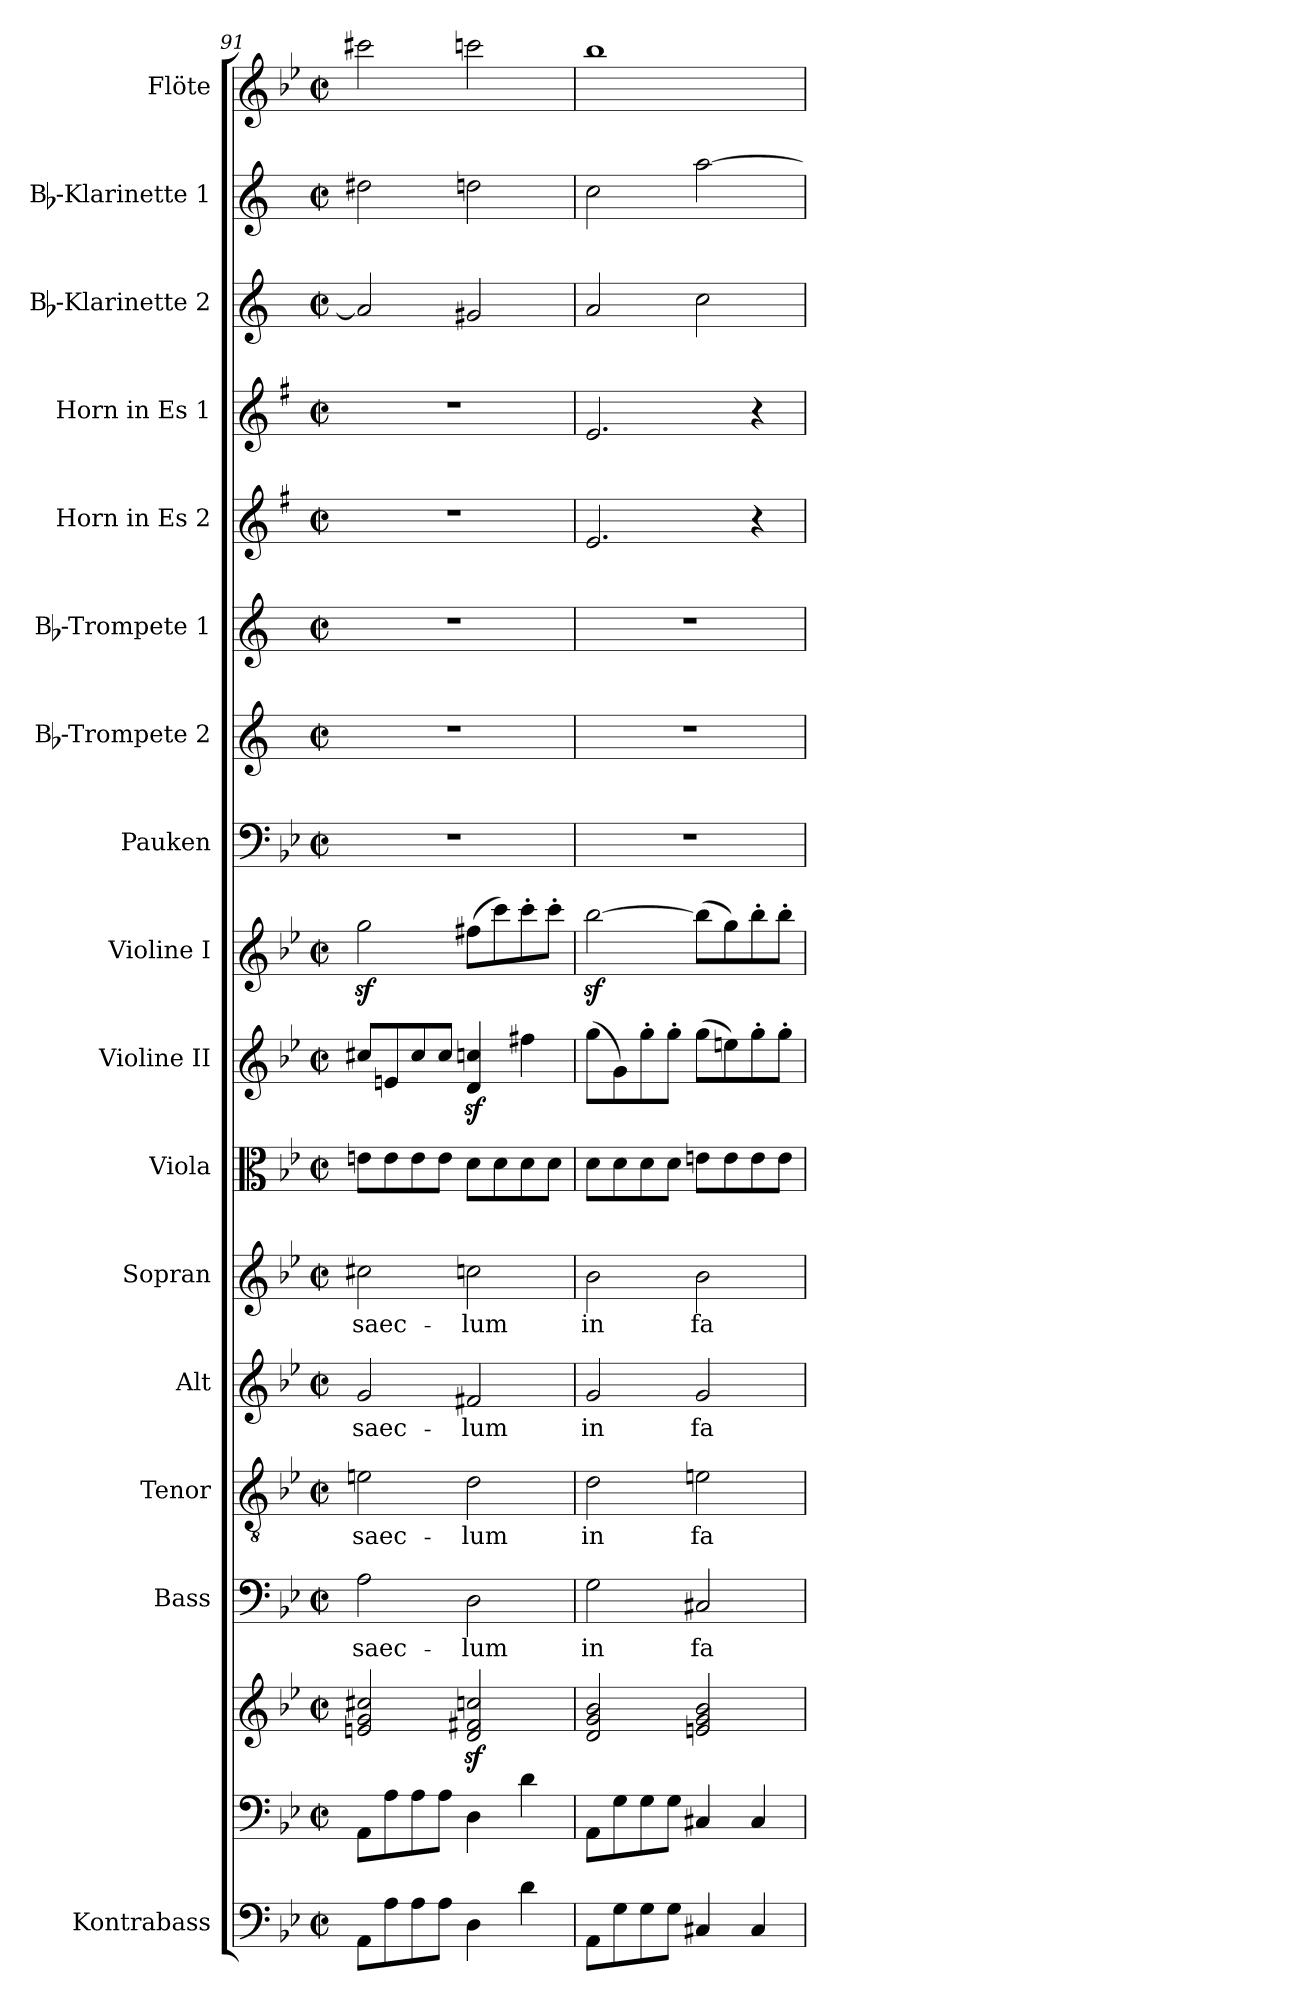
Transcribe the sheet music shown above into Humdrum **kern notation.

**kern	**kern	**kern	**kern	**text	**kern	**text	**kern	**text	**kern	**text	**kern	**kern	**kern	**kern	**kern	**kern	**kern	**kern	**kern	**kern	**kern
*part17	*part16	*part16	*part15	*part15	*part14	*part14	*part13	*part13	*part12	*part12	*part11	*part10	*part9	*part8	*part7	*part6	*part5	*part4	*part3	*part2	*part1
*staff18	*staff17	*staff16	*staff15	*staff15	*staff14	*staff14	*staff13	*staff13	*staff12	*staff12	*staff11	*staff10	*staff9	*staff8	*staff7	*staff6	*staff5	*staff4	*staff3	*staff2	*staff1
*I"Kontrabass	*	*	*I"Bass	*	*I"Tenor	*	*I"Alt	*	*I"Sopran	*	*I"Viola	*I"Violine II	*I"Violine I	*I"Pauken	*I"Bb-Trompete 2	*I"Bb-Trompete 1	*I"Horn in Es 2	*I"Horn in Es 1	*I"Bb-Klarinette 2	*I"Bb-Klarinette 1	*I"Flöte
*I'Kb.	*	*	*I'B.	*	*I'T.	*	*I'A.	*	*I'S.	*	*I'Vla.	*I'Vl. II	*I'Vl. I	*I'Pk.	*I'Bb Trp. 2	*I'Bb Trp. 1	*	*	*I'Bb Kl. 2	*I'Bb Kl. 1	*I'Fl.
*clefF4	*clefF4	*clefG2	*clefF4	*	*clefGv2	*	*clefG2	*	*clefG2	*	*clefC3	*clefG2	*clefG2	*clefF4	*clefG2	*clefG2	*clefG2	*clefG2	*clefG2	*clefG2	*clefG2
*ITrd7c12	*	*	*	*	*	*	*	*	*	*	*	*	*	*	*ITrd1c2	*ITrd1c2	*ITrd5c9	*ITrd5c9	*ITrd1c2	*ITrd1c2	*
*k[b-e-]	*k[b-e-]	*k[b-e-]	*k[b-e-]	*	*k[b-e-]	*	*k[b-e-]	*	*k[b-e-]	*	*k[b-e-]	*k[b-e-]	*k[b-e-]	*k[b-e-]	*k[b-e-]	*k[b-e-]	*k[b-e-]	*k[b-e-]	*k[b-e-]	*k[b-e-]	*k[b-e-]
*B-:	*B-:	*B-:	*B-:	*	*B-:	*	*B-:	*	*B-:	*	*B-:	*B-:	*B-:	*B-:	*B-:	*B-:	*B-:	*B-:	*B-:	*B-:	*B-:
*M2/2	*M2/2	*M2/2	*M2/2	*	*M2/2	*	*M2/2	*	*M2/2	*	*M2/2	*M2/2	*M2/2	*M2/2	*M2/2	*M2/2	*M2/2	*M2/2	*M2/2	*M2/2	*M2/2
*met(c|)	*met(c|)	*met(c|)	*met(c|)	*	*met(c|)	*	*met(c|)	*	*met(c|)	*	*met(c|)	*met(c|)	*met(c|)	*met(c|)	*met(c|)	*met(c|)	*met(c|)	*met(c|)	*met(c|)	*met(c|)	*met(c|)
=91	=91	=91	=91	=91	=91	=91	=91	=91	=91	=91	=91	=91	=91	=91	=91	=91	=91	=91	=91	=91	=91
!	!	!	!	!LO:LY:b	!	!LO:LY:b	!	!LO:LY:b	!	!LO:LY:b	!	!	!	!	!	!	!	!	!	!	!
8AAA\L	8AA\L	2en/ 2g/ 2cc#X/	2A\	saec-	2en\	saec-	2g/	saec-	2cc#X\	saec-	8en\L	8cc#X/L	2ggz<\	1r	1r	1r	1r	1r	2g/]	2cc#X\	2ccc#X\
8AA\	8A\	.	.	.	.	.	.	.	.	.	8e\	8en/	.	.	.	.	.	.	.	.	.
8AA\	8A\	.	.	.	.	.	.	.	.	.	8e\	8cc#/	.	.	.	.	.	.	.	.	.
8AA\J	8A\J	.	.	.	.	.	.	.	.	.	8e\J	8cc#/J	.	.	.	.	.	.	.	.	.
!	!	!	!	!LO:LY:b	!	!LO:LY:b	!	!LO:LY:b	!	!LO:LY:b	!	!	!	!	!	!	!	!	!	!	!
4DD\	4D\	2d/z< 2f#X/z< 2ccn/z<	2D\	-lum	2d\	-lum	2f#X/	-lum	2ccn\	-lum	8d\L	4d/z< 4ccn/z<	(>8ff#X\L	.	.	.	.	.	2f#X/	2ccn\	2cccn\
.	.	.	.	.	.	.	.	.	.	.	8d\	.	8ccc\)	.	.	.	.	.	.	.	.
4D\	4d\	.	.	.	.	.	.	.	.	.	8d\	4ff#X\	8ccc'>\	.	.	.	.	.	.	.	.
.	.	.	.	.	.	.	.	.	.	.	8d\J	.	8ccc'>\J	.	.	.	.	.	.	.	.
=92	=92	=92	=92	=92	=92	=92	=92	=92	=92	=92	=92	=92	=92	=92	=92	=92	=92	=92	=92	=92	=92
!	!	!	!	!LO:LY:b	!	!LO:LY:b	!	!LO:LY:b	!	!LO:LY:b	!	!	!	!	!	!	!	!	!	!	!
8AAA\L	8AA\L	2d/ 2g/ 2b-/	2G\	in	2d\	in	2g/	in	2b-\	in	8d\L	(>8gg\L	[2bb-z<\	1r	1r	1r	2.G/	2.G/	2g/	2b-\	1bb-
8GG\	8G\	.	.	.	.	.	.	.	.	.	8d\	8g\)	.	.	.	.	.	.	.	.	.
8GG\	8G\	.	.	.	.	.	.	.	.	.	8d\	8gg'>\	.	.	.	.	.	.	.	.	.
8GG\J	8G\J	.	.	.	.	.	.	.	.	.	8d\J	8gg'>\J	.	.	.	.	.	.	.	.	.
!	!	!	!	!LO:LY:b	!	!LO:LY:b	!	!LO:LY:b	!	!LO:LY:b	!	!	!	!	!	!	!	!	!	!	!
4CC#X/	4C#X/	2en/ 2g/ 2b-/	2C#X/	fa-	2en\	fa-	2g/	fa-	2b-\	fa-	8en\L	(>8gg\L	(>8bb-\L]	.	.	.	.	.	2b-\	[2gg\	.
.	.	.	.	.	.	.	.	.	.	.	8e\	8een\)	8gg\)	.	.	.	.	.	.	.	.
4CC#/	4C#/	.	.	.	.	.	.	.	.	.	8e\	8gg'>\	8bb-'>\	.	.	.	4r	4r	.	.	.
.	.	.	.	.	.	.	.	.	.	.	8e\J	8gg'>\J	8bb-'>\J	.	.	.	.	.	.	.	.
=	=	=	=	=	=	=	=	=	=	=	=	=	=	=	=	=	=	=	=	=	=
*-	*-	*-	*-	*-	*-	*-	*-	*-	*-	*-	*-	*-	*-	*-	*-	*-	*-	*-	*-	*-	*-
